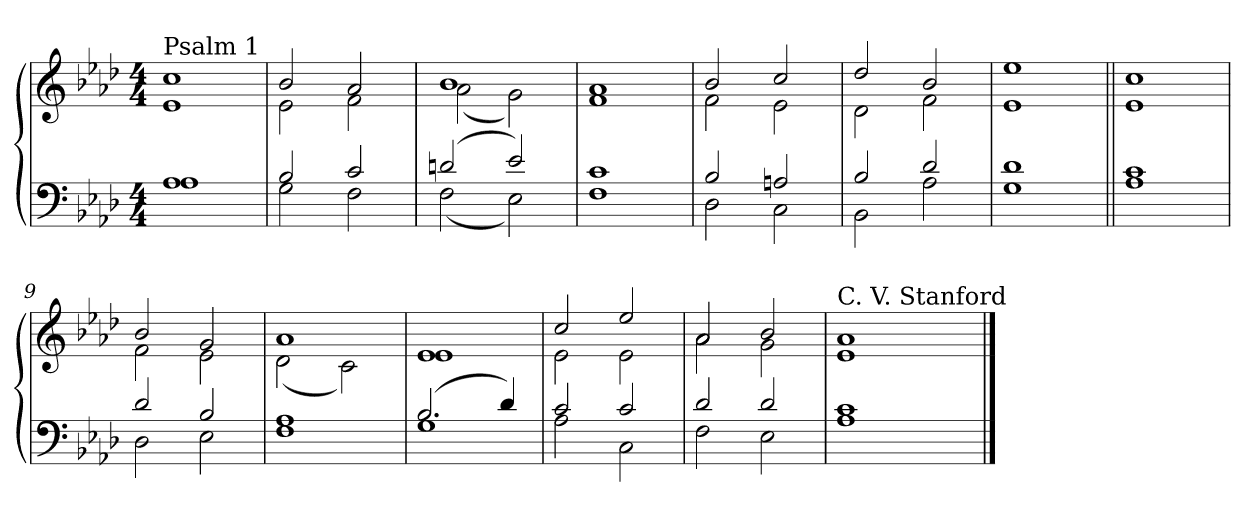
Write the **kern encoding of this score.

**kern	**kern
*part2	*part1
*staff2	*staff1
*clefF4	*clefG2
*k[b-e-a-d-]	*k[b-e-a-d-]
*A-:	*A-:
*M4/4	*M4/4
=1	=1
*^	*^
!	!	!LO:TX:a:t=Psalm 1	!
1A-	1A-	1cc	1e-
=2	=2	=2	=2
2B-/	2G\	2b-/	2e-\
2c/	2F\	2a-/	2f\
=3	=3	=3	=3
(>2dn/	(<2F\	1b-	(<2a-\
2e-/)	2E-\)	.	2g\)
=4	=4	=4	=4
1c	1F	1a-	1f
=5	=5	=5	=5
2B-/	2D-\	2b-/	2f\
2An/	2C\	2cc/	2e-\
=6	=6	=6	=6
2B-/	2BB-\	2dd-/	2d-\
2d-/	2A-\	2b-/	2f\
=7	=7	=7	=7
1d-	1G	1ee-	1e-
=8||	=8||	=8||	=8||
1c	1A-	1cc	1e-
=9	=9	=9	=9
2d-/	2D-\	2b-/	2f\
2B-/	2E-\	2g/	2e-\
=10	=10	=10	=10
1A-	1F	1a-	(<2d-\
.	.	.	2c\)
=11	=11	=11	=11
(>2.B-/	1G	1e-	1e-
4d-/)	.	.	.
=12	=12	=12	=12
2c/	2A-\	2cc/	2e-\
2c/	2C\	2ee-/	2e-\
=13	=13	=13	=13
2d-/	2F\	2a-/	2a-\
2d-/	2E-\	2b-/	2g\
=14	=14	=14	=14
!	!	!LO:TX:a:t=C. V. Stanford	!
1c	1A-	1a-	1e-
*v	*v	*	*
*	*v	*v
==	==
*-	*-
